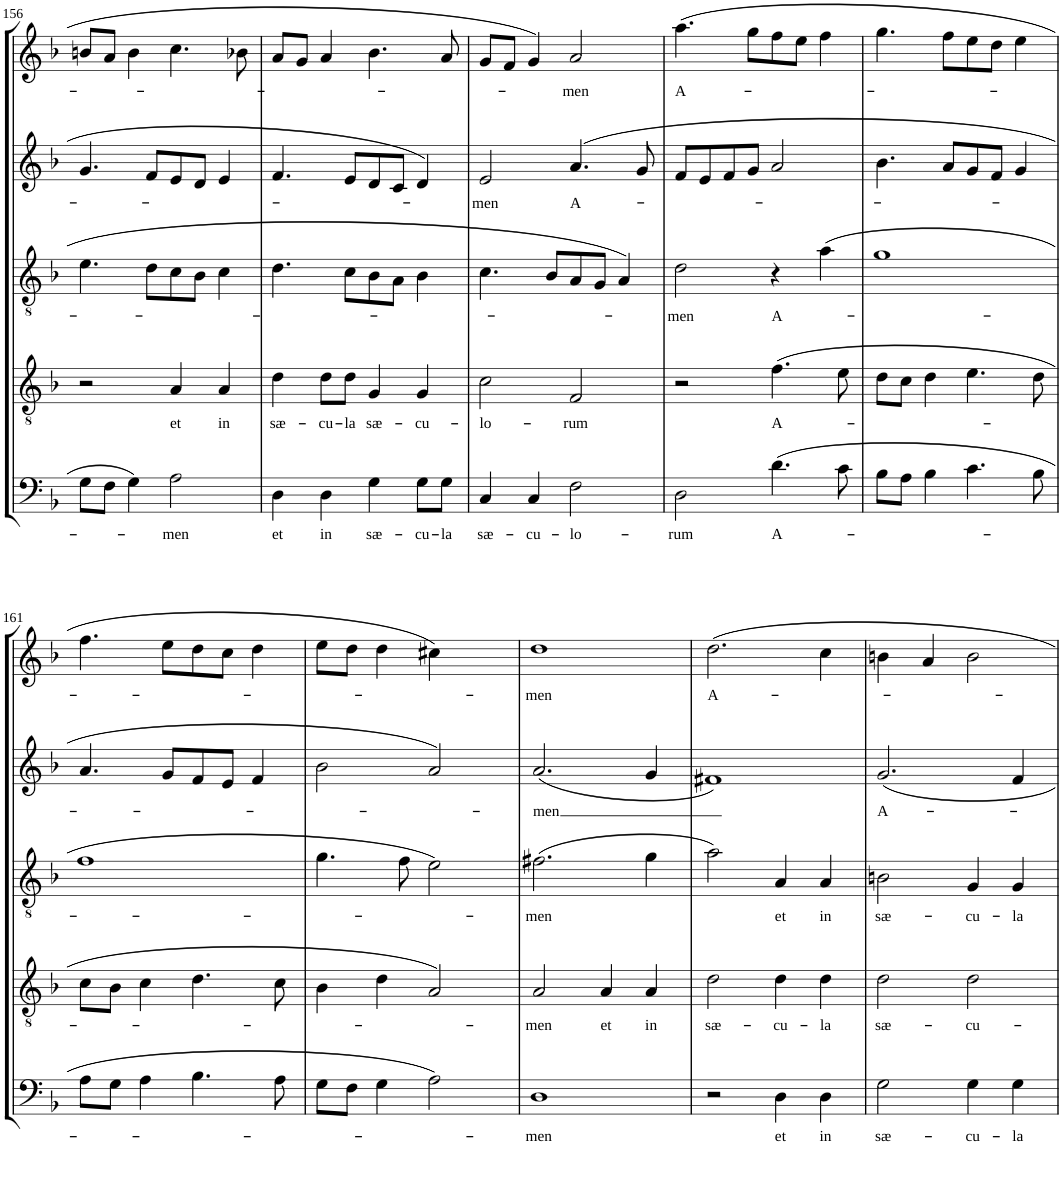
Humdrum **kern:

**kern	**text	**kern	**text	**kern	**text	**kern	**text	**kern	**text
*part5	*part5	*part4	*part4	*part3	*part3	*part2	*part2	*part1	*part1
*staff5	*staff5	*staff4	*staff4	*staff3	*staff3	*staff2	*staff2	*staff1	*staff1
*I"Basso	*	*I"Tenore	*	*I"Alto	*	*I"Alto	*	*I"Canto	*
!!LO:PB:g=z
*clefF4	*	*clefGv2	*	*clefGv2	*	*clefG2	*	*clefG2	*
*Trd7c12	*	*	*	*	*	*	*	*	*
*k[b-]	*	*k[b-]	*	*k[b-]	*	*k[b-]	*	*k[b-]	*
*F:	*	*F:	*	*F:	*	*F:	*	*F:	*
*M4/4	*	*M4/4	*	*M4/4	*	*M4/4	*	*M4/4	*
*met(c)	*	*met(c)	*	*met(c)	*	*met(c)	*	*met(c)	*
=156	=156	=156	=156	=156	=156	=156	=156	=156	=156
!	!LO:LY:b	!	!	!	!LO:LY:b	!	!LO:LY:b	!	!LO:LY:b
8G\L	-­-	2r	.	4.e\	-­-	4.g/	-­-	8bn/L	-­-
8F\J	.	.	.	.	.	.	.	8a/J	.
4G\	.	.	.	.	.	.	.	4b\	.
.	.	.	.	8d\L	.	8f/L	.	.	.
!	!LO:LY:b	!	!LO:LY:b	!	!	!	!	!	!
2A\	-men	4A/	et	8c\	.	8e/	.	4.cc\	.
.	.	.	.	8B-\J	.	8d/J	.	.	.
!	!	!	!LO:LY:b	!	!	!	!	!	!
.	.	4A/	in	4c\	.	4e/	.	.	.
.	.	.	.	.	.	.	.	8b-X\	.
=157	=157	=157	=157	=157	=157	=157	=157	=157	=157
!	!LO:LY:b	!	!LO:LY:b	!	!	!	!	!	!
4D\	et	4d\	sæ-	4.d\	.	4.f/	.	8a/L	.
.	.	.	.	.	.	.	.	8g/J	.
!	!LO:LY:b	!	!LO:LY:b	!	!	!	!	!	!
4D\	in	8d\L	-cu-	.	.	.	.	4a/	.
!	!	!	!LO:LY:b	!	!	!	!	!	!
.	.	8d\J	-la	8c\L	.	8e/L	.	.	.
!	!LO:LY:b	!	!LO:LY:b	!	!	!	!	!	!
4G\	sæ-	4G/	sæ-	8B-\	.	8d/	.	4.b-\	.
.	.	.	.	8A\J	.	8c/J	.	.	.
!	!LO:LY:b	!	!LO:LY:b	!	!	!	!	!	!
8G\L	-cu-	4G/	-cu-	4B-\	.	4d/	.	.	.
!	!LO:LY:b	!	!	!	!	!	!	!	!
8G\J	-la	.	.	.	.	.	.	8a/	.
=158	=158	=158	=158	=158	=158	=158	=158	=158	=158
!	!LO:LY:b	!	!LO:LY:b	!	!	!	!LO:LY:b	!	!
4C/	sæ-	2c\	-lo-	4.c\	.	2e/	-men	8g/L	.
.	.	.	.	.	.	.	.	8f/J	.
!	!LO:LY:b	!	!	!	!	!	!	!	!
4C/	-cu-	.	.	.	.	.	.	4g/	.
.	.	.	.	8B-/L	.	.	.	.	.
!	!LO:LY:b	!	!LO:LY:b	!	!	!	!LO:LY:b	!	!LO:LY:b
2F\	-lo-	2F/	-rum	8A/	.	(4.a/	A-	2a/	-men
.	.	.	.	8G/J	.	.	.	.	.
.	.	.	.	4A/	.	.	.	.	.
.	.	.	.	.	.	8g/	.	.	.
=159	=159	=159	=159	=159	=159	=159	=159	=159	=159
!	!LO:LY:b	!	!	!	!LO:LY:b	!	!	!	!LO:LY:b
2D\	-rum	2r	.	2d\	-men	8f/L	.	(4.aa\	A-
.	.	.	.	.	.	8e/	.	.	.
.	.	.	.	.	.	8f/	.	.	.
.	.	.	.	.	.	8g/J	.	8gg\L	.
!	!LO:LY:b	!	!LO:LY:b	!	!LO:LY:b	!	!	!	!
(4.d\	A-	(4.f\	A-	4r	A-	2a/	.	8ff\	.
.	.	.	.	.	.	.	.	8ee\J	.
.	.	.	.	(4a\	.	.	.	4ff\	.
8c\	.	8e\	.	.	.	.	.	.	.
=160	=160	=160	=160	=160	=160	=160	=160	=160	=160
8B-\L	.	8d\L	.	1g	.	4.b-\	.	4.gg\	.
8A\J	.	8c\J	.	.	.	.	.	.	.
4B-\	.	4d\	.	.	.	.	.	.	.
.	.	.	.	.	.	8a/L	.	8ff\L	.
4.c\	.	4.e\	.	.	.	8g/	.	8ee\	.
.	.	.	.	.	.	8f/J	.	8dd\J	.
.	.	.	.	.	.	4g/	.	4ee\	.
8B-\	.	8d\	.	.	.	.	.	.	.
!!LO:LB:g=z
=161	=161	=161	=161	=161	=161	=161	=161	=161	=161
!	!LO:LY:b	!	!LO:LY:b	!	!LO:LY:b	!	!LO:LY:b	!	!LO:LY:b
8A\L	-­-	8c\L	-­-	1f	-­-	4.a/	-­-	4.ff\	-­-
8G\J	.	8B-\J	.	.	.	.	.	.	.
4A\	.	4c\	.	.	.	.	.	.	.
.	.	.	.	.	.	8g/L	.	8ee\L	.
4.B-\	.	4.d\	.	.	.	8f/	.	8dd\	.
.	.	.	.	.	.	8e/J	.	8cc\J	.
.	.	.	.	.	.	4f/	.	4dd\	.
8A\	.	8c\	.	.	.	.	.	.	.
=162	=162	=162	=162	=162	=162	=162	=162	=162	=162
8G\L	.	4B-\	.	4.g\	.	2b-\	.	8ee\L	.
8F\J	.	.	.	.	.	.	.	8dd\J	.
4G\	.	4d\	.	.	.	.	.	4dd\	.
.	.	.	.	8f\	.	.	.	.	.
2A\)	.	2A/)	.	2e\)	.	2a/)	.	4cc#X\)	.
.	.	.	.	.	.	.	.	4ryy	.
=163	=163	=163	=163	=163	=163	=163	=163	=163	=163
!	!LO:LY:b	!	!LO:LY:b	!	!LO:LY:b	!	!LO:LY:b	!	!LO:LY:b
1D	-men	2A/	-men	(2.f#X\	-men	(2.a/	-men	1dd	-men
!	!	!	!LO:LY:b	!	!	!	!	!	!
.	.	4A/	et	.	.	.	.	.	.
!	!	!	!LO:LY:b	!	!	!	!	!	!
.	.	4A/	in	4g\	.	4g/	.	.	.
=164	=164	=164	=164	=164	=164	=164	=164	=164	=164
!	!	!	!LO:LY:b	!	!	!	!	!	!LO:LY:b
2r	.	2d\	sæ-	2a\)	.	1f#X)	.	2.dd\	A-
!	!LO:LY:b	!	!LO:LY:b	!	!LO:LY:b	!	!	!	!
4D\	et	4d\	-cu-	4A/	et	.	.	.	.
!	!LO:LY:b	!	!LO:LY:b	!	!LO:LY:b	!	!	!	!
4D\	in	4d\	-la	4A/	in	.	.	4cc\	.
=165	=165	=165	=165	=165	=165	=165	=165	=165	=165
!	!LO:LY:b	!	!LO:LY:b	!	!LO:LY:b	!	!LO:LY:b	!	!
2G\	sæ-	2d\	sæ-	2Bn\	sæ-	2.g/	A-	4bn\	.
.	.	.	.	.	.	.	.	4a/	.
!	!LO:LY:b	!	!LO:LY:b	!	!LO:LY:b	!	!	!	!
4G\	-cu-	2d\	-cu-	4G/	-cu-	.	.	2b\	.
!	!LO:LY:b	!	!	!	!LO:LY:b	!	!	!	!
4G\	-la	.	.	4G/	-la	4f/	.	.	.
=	=	=	=	=	=	=	=	=	=
*-	*-	*-	*-	*-	*-	*-	*-	*-	*-
